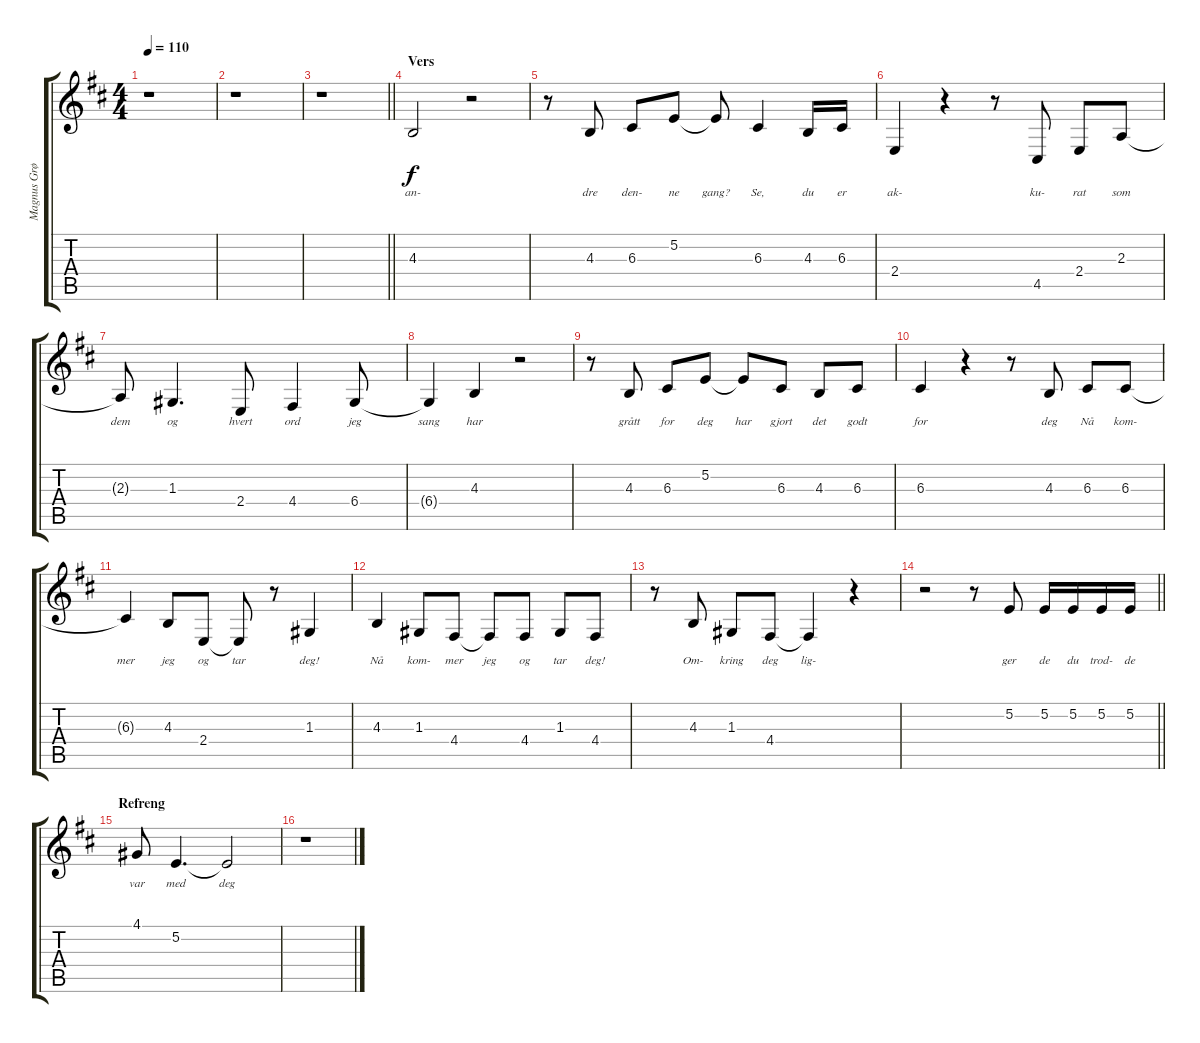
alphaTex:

\track ("Magnus Grønneberg - Vokal" "Magnus Grø") {instrument oboe}
\staff {score tabs}
\tuning (E4 B3 G3 D3 A2 E2) {hide}
\ts (4 4)
\tempo 110
\clef g2
\ks d
r.1{dy f} |
r.1 |
\barLineRight lightlight
r.1 |
\section ("" "Vers")
4.3.2{lyrics (0 "an-") lyrics (1 "") lyrics (2 "") lyrics (3 "") lyrics (4 "")} r.2 |
r.8 4.3.8{lyrics (0 "dre") lyrics (1 "") lyrics (2 "") lyrics (3 "") lyrics (4 "")} 6.3.8{lyrics (0 "den-") lyrics (1 "") lyrics (2 "") lyrics (3 "") lyrics (4 "")} 5.2.8{lyrics (0 "ne") lyrics (1 "") lyrics (2 "") lyrics (3 "") lyrics (4 "")} 5.2{t}.8{lyrics (0 "gang?") lyrics (1 "") lyrics (2 "") lyrics (3 "") lyrics (4 "")} 6.3.4{lyrics (0 "Se,") lyrics (1 "") lyrics (2 "") lyrics (3 "") lyrics (4 "")} 4.3.16{lyrics (0 "du") lyrics (1 "") lyrics (2 "") lyrics (3 "") lyrics (4 "")} 6.3.16{lyrics (0 "er") lyrics (1 "") lyrics (2 "") lyrics (3 "") lyrics (4 "")} |
2.4.4{lyrics (0 "ak-") lyrics (1 "") lyrics (2 "") lyrics (3 "") lyrics (4 "")} r.4 r.8 4.5.8{lyrics (0 "ku-") lyrics (1 "") lyrics (2 "") lyrics (3 "") lyrics (4 "")} 2.4.8{lyrics (0 "rat") lyrics (1 "") lyrics (2 "") lyrics (3 "") lyrics (4 "")} 2.3.8{lyrics (0 "som") lyrics (1 "") lyrics (2 "") lyrics (3 "") lyrics (4 "")} |
2.3{t}.8{lyrics (0 "dem") lyrics (1 "") lyrics (2 "") lyrics (3 "") lyrics (4 "")} 1.3.4{d lyrics (0 "og") lyrics (1 "") lyrics (2 "") lyrics (3 "") lyrics (4 "")} 2.4.8{lyrics (0 "hvert") lyrics (1 "") lyrics (2 "") lyrics (3 "") lyrics (4 "")} 4.4.4{lyrics (0 "ord") lyrics (1 "") lyrics (2 "") lyrics (3 "") lyrics (4 "")} 6.4.8{lyrics (0 "jeg") lyrics (1 "") lyrics (2 "") lyrics (3 "") lyrics (4 "")} |
6.4{t}.4{lyrics (0 "sang") lyrics (1 "") lyrics (2 "") lyrics (3 "") lyrics (4 "")} 4.3.4{lyrics (0 "har") lyrics (1 "") lyrics (2 "") lyrics (3 "") lyrics (4 "")} r.2 |
r.8 4.3.8{lyrics (0 "grått") lyrics (1 "") lyrics (2 "") lyrics (3 "") lyrics (4 "")} 6.3.8{lyrics (0 "for") lyrics (1 "") lyrics (2 "") lyrics (3 "") lyrics (4 "")} 5.2.8{lyrics (0 "deg") lyrics (1 "") lyrics (2 "") lyrics (3 "") lyrics (4 "")} 5.2{t}.8{lyrics (0 "har") lyrics (1 "") lyrics (2 "") lyrics (3 "") lyrics (4 "")} 6.3.8{lyrics (0 "gjort") lyrics (1 "") lyrics (2 "") lyrics (3 "") lyrics (4 "")} 4.3.8{lyrics (0 "det") lyrics (1 "") lyrics (2 "") lyrics (3 "") lyrics (4 "")} 6.3.8{lyrics (0 "godt") lyrics (1 "") lyrics (2 "") lyrics (3 "") lyrics (4 "")} |
6.3.4{lyrics (0 "for") lyrics (1 "") lyrics (2 "") lyrics (3 "") lyrics (4 "")} r.4 r.8 4.3.8{lyrics (0 "deg") lyrics (1 "") lyrics (2 "") lyrics (3 "") lyrics (4 "")} 6.3.8{lyrics (0 "Nå") lyrics (1 "") lyrics (2 "") lyrics (3 "") lyrics (4 "")} 6.3.8{lyrics (0 "kom-") lyrics (1 "") lyrics (2 "") lyrics (3 "") lyrics (4 "")} |
6.3{t}.4{lyrics (0 "mer") lyrics (1 "") lyrics (2 "") lyrics (3 "") lyrics (4 "")} 4.3.8{lyrics (0 "jeg") lyrics (1 "") lyrics (2 "") lyrics (3 "") lyrics (4 "")} 2.4.8{lyrics (0 "og") lyrics (1 "") lyrics (2 "") lyrics (3 "") lyrics (4 "")} 2.4{t}.8{lyrics (0 "tar") lyrics (1 "") lyrics (2 "") lyrics (3 "") lyrics (4 "")} r.8 1.3.4{lyrics (0 "deg!") lyrics (1 "") lyrics (2 "") lyrics (3 "") lyrics (4 "")} |
4.3.4{lyrics (0 "Nå") lyrics (1 "") lyrics (2 "") lyrics (3 "") lyrics (4 "")} 1.3.8{lyrics (0 "kom-") lyrics (1 "") lyrics (2 "") lyrics (3 "") lyrics (4 "")} 4.4.8{lyrics (0 "mer") lyrics (1 "") lyrics (2 "") lyrics (3 "") lyrics (4 "")} 4.4{t}.8{lyrics (0 "jeg") lyrics (1 "") lyrics (2 "") lyrics (3 "") lyrics (4 "")} 4.4.8{lyrics (0 "og") lyrics (1 "") lyrics (2 "") lyrics (3 "") lyrics (4 "")} 1.3.8{lyrics (0 "tar") lyrics (1 "") lyrics (2 "") lyrics (3 "") lyrics (4 "")} 4.4.8{lyrics (0 "deg!") lyrics (1 "") lyrics (2 "") lyrics (3 "") lyrics (4 "")} |
r.8 4.3.8{lyrics (0 "Om-") lyrics (1 "") lyrics (2 "") lyrics (3 "") lyrics (4 "")} 1.3.8{lyrics (0 "kring") lyrics (1 "") lyrics (2 "") lyrics (3 "") lyrics (4 "")} 4.4.8{lyrics (0 "deg") lyrics (1 "") lyrics (2 "") lyrics (3 "") lyrics (4 "")} 4.4{t}.4{lyrics (0 "lig-") lyrics (1 "") lyrics (2 "") lyrics (3 "") lyrics (4 "")} r.4 |
\barLineRight lightlight
r.2 r.8 5.2.8{lyrics (0 "ger") lyrics (1 "") lyrics (2 "") lyrics (3 "") lyrics (4 "")} 5.2.16{lyrics (0 "de") lyrics (1 "") lyrics (2 "") lyrics (3 "") lyrics (4 "")} 5.2.16{lyrics (0 "du") lyrics (1 "") lyrics (2 "") lyrics (3 "") lyrics (4 "")} 5.2.16{lyrics (0 "trod-") lyrics (1 "") lyrics (2 "") lyrics (3 "") lyrics (4 "")} 5.2.16{lyrics (0 "de") lyrics (1 "") lyrics (2 "") lyrics (3 "") lyrics (4 "")} |
\section ("" "Refreng")
4.1.8{lyrics (0 "var") lyrics (1 "") lyrics (2 "") lyrics (3 "") lyrics (4 "")} 5.2.4{d lyrics (0 "med") lyrics (1 "") lyrics (2 "") lyrics (3 "") lyrics (4 "")} 5.2{t}.2{lyrics (0 "deg") lyrics (1 "") lyrics (2 "") lyrics (3 "") lyrics (4 "")} |
r.1
